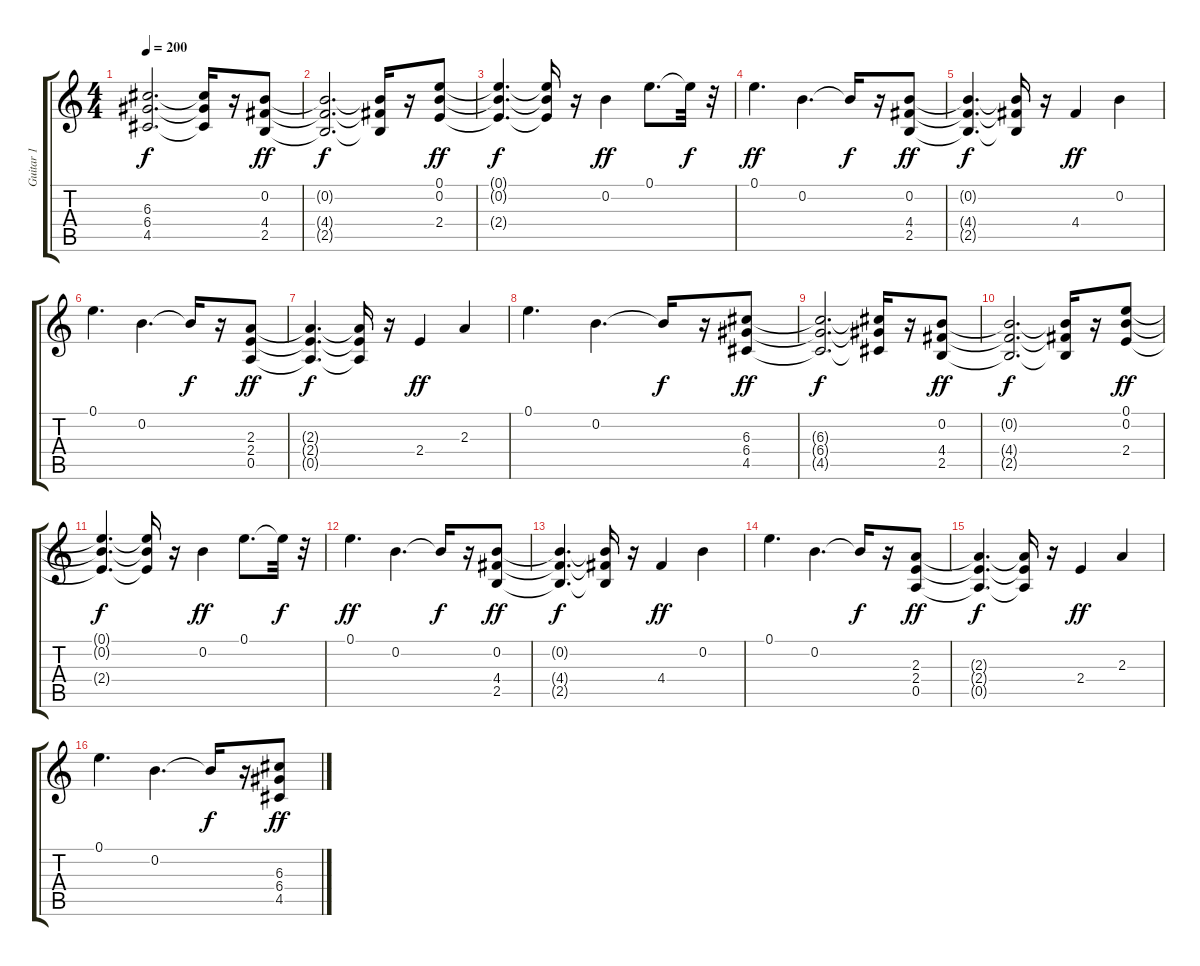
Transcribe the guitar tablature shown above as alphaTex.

\track ("Guitar 1" "Guitar 1") {instrument distortionguitar}
\staff {score tabs}
\tuning (E4 B3 G3 D3 A2 E2) {hide}
\ts (4 4)
\tempo 200
\clef g2
\ks c
(6.3{t} 6.4{t} 4.5{t}).2{d dy f} (6.3{t} 6.4{t} 4.5{t}).16 r.16 (0.2 4.4 2.5).8{dy ff} |
(0.2{t} 4.4{t} 2.5{t}).2{d dy f} (0.2{t} 4.4{t} 2.5{t}).16 r.16 (0.1 0.2 2.4).8{dy ff} |
(0.1{t} 0.2{t} 2.4{t}).4{d dy f} (0.1{t} 0.2{t} 2.4{t}).16 r.16 0.2.4{dy ff} 0.1.8{d} 0.1{t}.32{dy f} r.32 |
0.1.4{d dy ff} 0.2.4{d} 0.2{t}.16{dy f} r.16 (0.2 4.4 2.5).8{dy ff} |
(0.2{t} 4.4{t} 2.5{t}).4{d dy f} (0.2{t} 4.4{t} 2.5{t}).16 r.16 4.4.4{dy ff} 0.2.4 |
0.1.4{d} 0.2.4{d} 0.2{t}.16{dy f} r.16 (2.3 2.4 0.5).8{dy ff} |
(2.3{t} 2.4{t} 0.5{t}).4{d dy f} (2.3{t} 2.4{t} 0.5{t}).16 r.16 2.4.4{dy ff} 2.3.4 |
0.1.4{d} 0.2.4{d} 0.2{t}.16{dy f} r.16 (6.3 6.4 4.5).8{dy ff} |
(6.3{t} 6.4{t} 4.5{t}).2{d dy f} (6.3{t} 6.4{t} 4.5{t}).16 r.16 (0.2 4.4 2.5).8{dy ff} |
(0.2{t} 4.4{t} 2.5{t}).2{d dy f} (0.2{t} 4.4{t} 2.5{t}).16 r.16 (0.1 0.2 2.4).8{dy ff} |
(0.1{t} 0.2{t} 2.4{t}).4{d dy f} (0.1{t} 0.2{t} 2.4{t}).16 r.16 0.2.4{dy ff} 0.1.8{d} 0.1{t}.32{dy f} r.32 |
0.1.4{d dy ff} 0.2.4{d} 0.2{t}.16{dy f} r.16 (0.2 4.4 2.5).8{dy ff} |
(0.2{t} 4.4{t} 2.5{t}).4{d dy f} (0.2{t} 4.4{t} 2.5{t}).16 r.16 4.4.4{dy ff} 0.2.4 |
0.1.4{d} 0.2.4{d} 0.2{t}.16{dy f} r.16 (2.3 2.4 0.5).8{dy ff} |
(2.3{t} 2.4{t} 0.5{t}).4{d dy f} (2.3{t} 2.4{t} 0.5{t}).16 r.16 2.4.4{dy ff} 2.3.4 |
0.1.4{d} 0.2.4{d} 0.2{t}.16{dy f} r.16 (6.3 6.4 4.5).8{dy ff}
